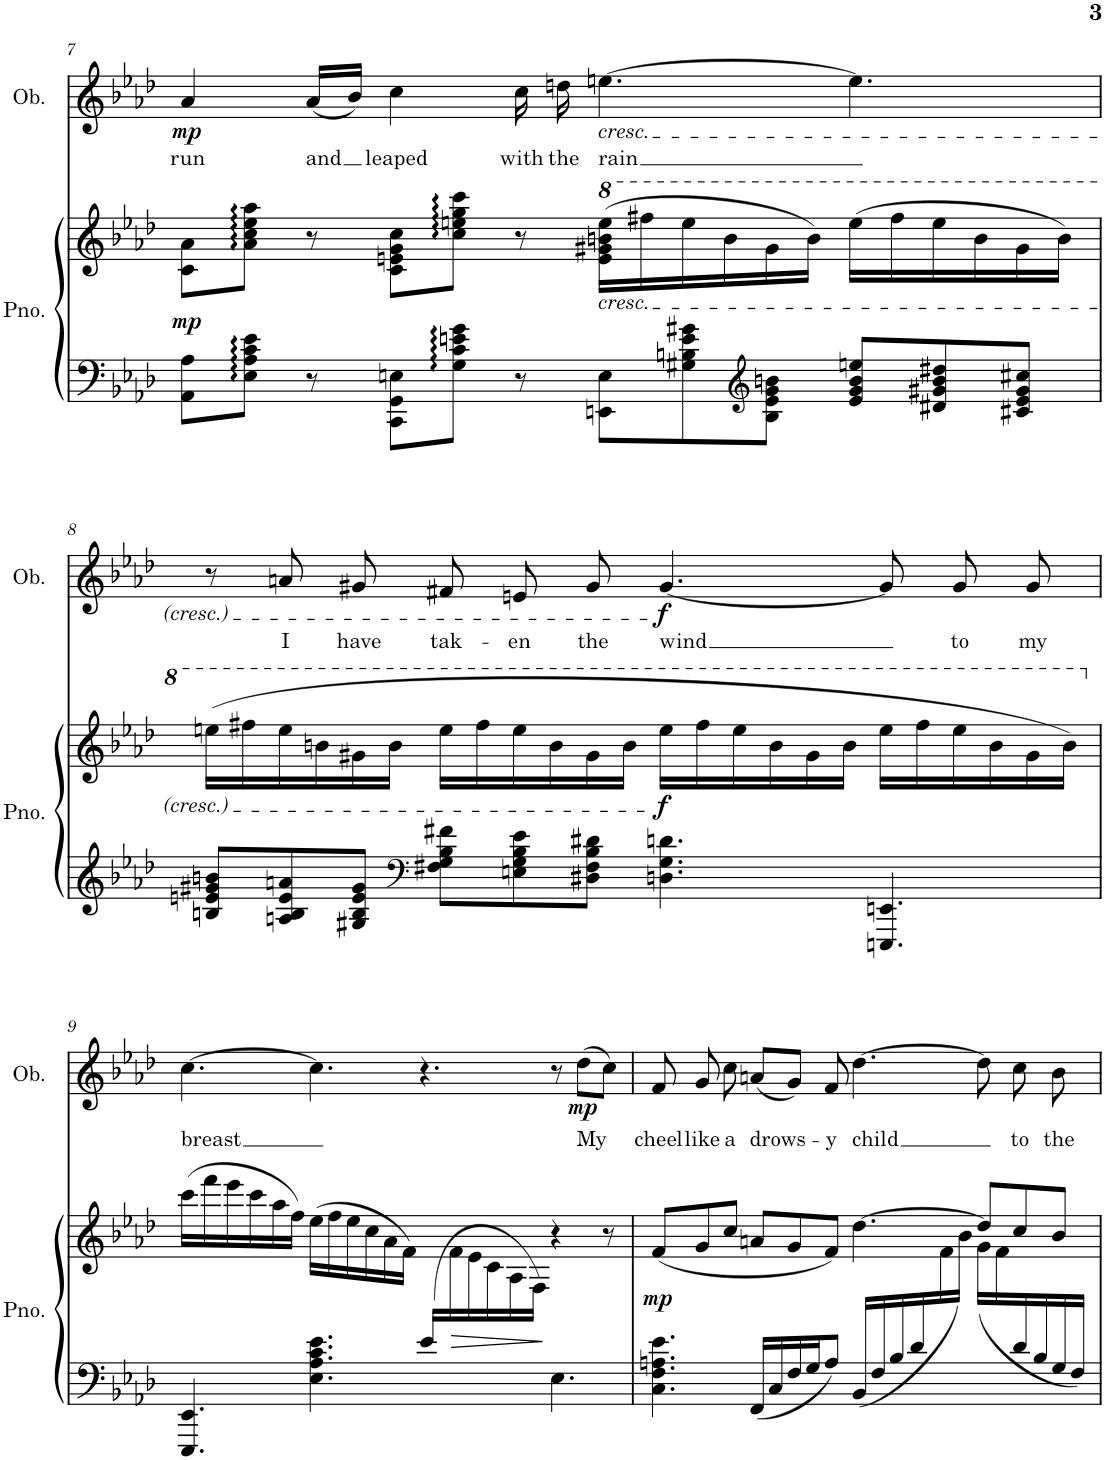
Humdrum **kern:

**kern	**kern	**dynam	**kern	**text	**dynam
*part2	*part2	*part2	*part1	*part1	*part1
*staff3	*staff2	*staff2/3	*staff1	*staff1	*staff1
*I"Piano	*	*	*I"Oboe	*	*
*I'Pno.	*	*	*I'Ob.	*	*
!!LO:PB:g=z
*clefF4	*clefG2	*	*clefG2	*	*
*k[b-e-a-d-]	*k[b-e-a-d-]	*	*k[b-e-a-d-]	*	*
*M12/8	*M12/8	*	*M12/8	*	*
=7	=7	=7	=7	=7	=7
!	!	!LO:DY:b	!	!LO:LY:b	!LO:DY:b
8AA-\ 8A-\L	8c\ 8a-\L	mp	4a-/	run	mp
8E-\: 8A-\: 8c\: 8e-\:J	8a-\: 8cc\: 8ee-\: 8aa-\:J	.	.	.	.
!	!	!	!	!LO:LY:b	!
8r	8r	.	(16a-/LL	and	.
.	.	.	16b-/JJ)	.	.
!	!	!	!	!LO:LY:b	!
8CC\ 8GG\ 8En\L	8c\ 8en\ 8g\ 8cc\L	.	4cc\	leaped	.
8G\: 8c\: 8en\: 8g\:J	8cc\: 8een\: 8gg\: 8ccc\:J	.	.	.	.
!	!	!	!	!LO:LY:b	!
8r	8r	.	16cc\	with	.
!	!	!	!	!LO:LY:b	!
.	.	.	16ddn\	the	.
!	!	!	!LO:TX:b:i:t=cresc.	!	!
!	!LO:TX:b:i:t=cresc.	!	!	!	!
!	!	!	!	!LO:LY:b	!
8EEn\ 8E\L	(16ee\ 16gg#X\ 16bbn\ 16eee\LL	.	[4.een\	rain	.
*	*8va	*	*	*	*
.	16fff#X\	.	.	.	.
8G#X\ 8Bn\ 8e\ 8g#X\	16eee\	.	.	.	.
.	16bb\	.	.	.	.
*clefG2	*	*	*	*	*
8B\ 8e\ 8g#\ 8bn\J	16gg#\	.	.	.	.
.	16bb\JJ)	.	.	.	.
8e/ 8g#/ 8b/ 8een/L	(16eee\LL	.	4.ee\]	.	.
.	16fff#\	.	.	.	.
8d#X/ 8g#X/ 8b/ 8dd#X/	16eee\	.	.	.	.
.	16bb\	.	.	.	.
8c#X/ 8e/ 8g#/ 8cc#X/J	16gg#\	.	.	.	.
.	16bb\JJ)	.	.	.	.
!!LO:LB:g=z
=8	=8	=8	=8	=8	=8
8Bn/ 8en/ 8g#X/ 8bn/L	(16eeen\LL	.	8r	.	.
.	16fff#X\	.	.	.	.
!	!	!	!	!LO:LY:b	!
8An/ 8B/ 8e/ 8an/	16eee\	.	8an/	I	.
.	16bbn\	.	.	.	.
!	!	!	!	!LO:LY:b	!
8G#X/ 8B/ 8e/ 8g#/J	16gg#X\	.	8g#X/	have	.
.	16bb\JJ	.	.	.	.
*clefF4	*	*	*	*	*
!	!	!	!	!LO:LY:b	!
8F#X\ 8G#\ 8B\ 8f#X\L	16eee\LL	.	8f#X/	tak-	.
.	16fff#\	.	.	.	.
!	!	!	!	!LO:LY:b	!
8En\ 8G#\ 8B\ 8e\	16eee\	.	8en/	-en	.
.	16bb\	.	.	.	.
!	!	!	!	!LO:LY:b	!
8D#X\ 8F#\ 8B\ 8d#X\J	16gg#\	.	8g#/	the	.
.	16bb\JJ	.	.	.	.
!	!	!LO:DY:b	!	!LO:LY:b	!LO:DY:b
4.Dn\ 4.G#\ 4.dn\	16eee\LL	f	[4.g#/	wind	f
.	16fff#\	.	.	.	.
.	16eee\	.	.	.	.
.	16bb\	.	.	.	.
.	16gg#\	.	.	.	.
.	16bb\JJ	.	.	.	.
4.EEEn/ 4.EEn/	16eee\LL	.	8g#/]	.	.
.	16fff#\	.	.	.	.
!	!	!	!	!LO:LY:b	!
.	16eee\	.	8g#/	to	.
.	16bb\	.	.	.	.
!	!	!	!	!LO:LY:b	!
.	16gg#\	.	8g#/	my	.
.	16bb\JJ)	.	.	.	.
!!LO:LB:g=z
=9	=9	=9	=9	=9	=9
*^	*	*	*	*	*
*	*	*X8va	*	*	*	*
!	!	!	!	!	!LO:LY:b	!
2.ryy	4.EEE-/ 4.EE-/	(16ccc\LL	.	[4.cc\	breast	.
.	.	16fff\	.	.	.	.
.	.	16eee-\	.	.	.	.
.	.	16ccc\	.	.	.	.
.	.	16aa-\	.	.	.	.
.	.	16ff\JJ)	.	.	.	.
.	4.E-\ 4.A-\ 4.c\ 4.e-\	(16ee-\LL	.	4.cc\]	.	.
.	.	16ff\	.	.	.	.
.	.	16ee-\	.	.	.	.
.	.	16cc\	.	.	.	.
.	.	16a-\	.	.	.	.
.	.	16f\JJ)	.	.	.	.
(16e-/LL	4ryy	16ryy	.	4.r	.	.
!	!	!	!LO:HP:b	!	!	!
2ryy	.	16f\	>	.	.	.
.	.	16e-\	.	.	.	.
.	.	16c\	.	.	.	.
.	8ryy	16A-\	.	.	.	.
.	.	16F\JJ)	.	.	.	.
.	4.E-\	4r	]	8r	.	.
!	!	!	!	!	!LO:LY:b	!LO:DY:b
.	.	.	.	(8dd-\L	My	mp
8.ryy	.	.	.	.	.	.
.	.	8r	.	8cc\J)	.	.
*v	*v	*	*	*	*	*
=10	=10	=10	=10	=10	=10
*	*^	*	*	*	*
!	!	!	!LO:DY:b	!	!LO:LY:b	!
4.C\ 4.F\ 4.An\ 4.e-\	(8f/L	1ryy	mp	8f/	cheel	.
!	!	!	!	!	!LO:LY:b	!
.	8g/	.	.	8g/	like	.
!	!	!	!	!	!LO:LY:b	!
.	8cc/J	.	.	8cc\	a	.
!	!	!	!	!	!LO:LY:b	!
16FF/LL	8an/L	.	.	(8an/L	drows-	.
16C/	.	.	.	.	.	.
16F/	8g/	.	.	8g/J)	.	.
16G/J	.	.	.	.	.	.
!	!	!	!	!	!LO:LY:b	!
8A/J	8f/J)	.	.	8f/	-y	.
!	!	!	!	!	!LO:LY:b	!
(<16BB-/LL	[4.dd-\	.	.	[4.dd-\	child	.
16F/	.	.	.	.	.	.
16B-/	.	.	.	.	.	.
16d-/	.	.	.	.	.	.
4ryy	.	16f\	.	.	.	.
.	.	16b-\JJ)	.	.	.	.
.	8dd-/L]	(<16g\LL	.	8dd-\]	.	.
.	.	16f\	.	.	.	.
!	!	!	!	!	!LO:LY:b	!
16d-/	8cc/	4ryy	.	8cc\	to	.
16B-/	.	.	.	.	.	.
!	!	!	!	!	!LO:LY:b	!
16G/	8b-/J	.	.	8b-\	the	.
16F/JJ)	.	.	.	.	.	.
*	*v	*v	*	*	*	*
=	=	=	=	=	=
*-	*-	*-	*-	*-	*-
